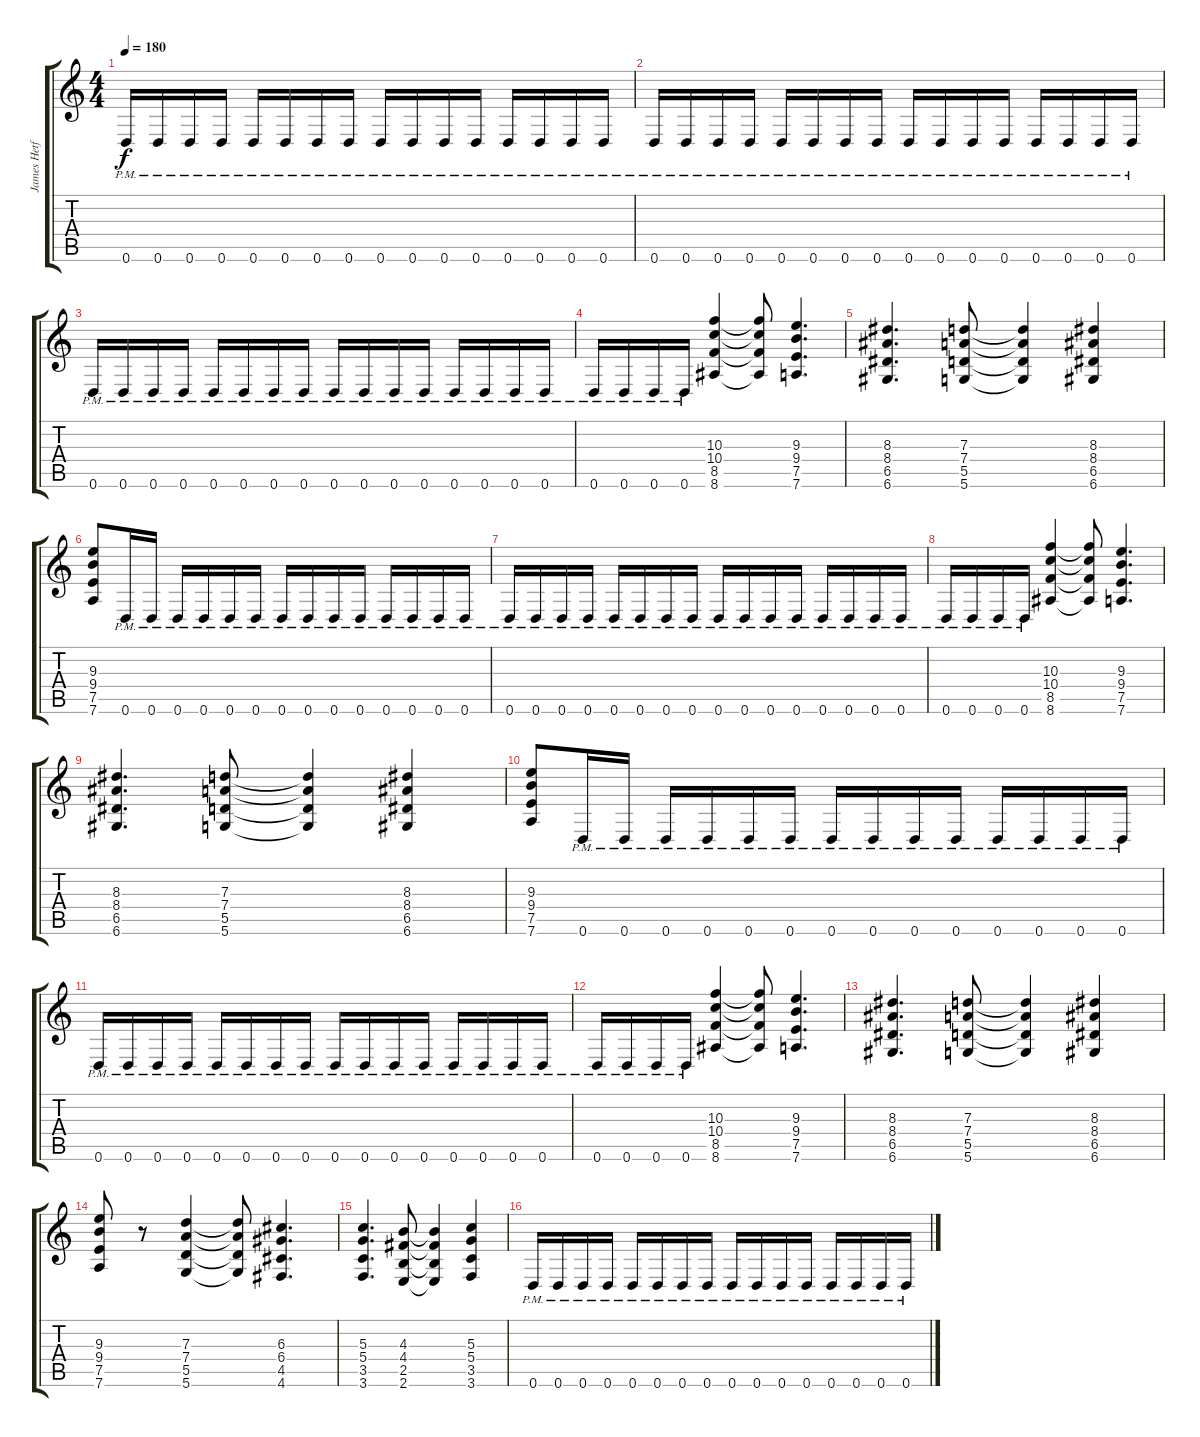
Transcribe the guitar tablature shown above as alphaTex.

\track ("James Hetfield Guitar" "James Hetf") {instrument distortionguitar}
\staff {score tabs}
\tuning (E4 B3 G3 D3 A2 D2) {hide}
\ts (4 4)
\tempo 180
\clef g2
\ks c
0.6{pm}.16{dy f} 0.6{pm}.16 0.6{pm}.16 0.6{pm}.16 0.6{pm}.16 0.6{pm}.16 0.6{pm}.16 0.6{pm}.16 0.6{pm}.16 0.6{pm}.16 0.6{pm}.16 0.6{pm}.16 0.6{pm}.16 0.6{pm}.16 0.6{pm}.16 0.6{pm}.16 |
0.6{pm}.16 0.6{pm}.16 0.6{pm}.16 0.6{pm}.16 0.6{pm}.16 0.6{pm}.16 0.6{pm}.16 0.6{pm}.16 0.6{pm}.16 0.6{pm}.16 0.6{pm}.16 0.6{pm}.16 0.6{pm}.16 0.6{pm}.16 0.6{pm}.16 0.6{pm}.16 |
0.6{pm}.16 0.6{pm}.16 0.6{pm}.16 0.6{pm}.16 0.6{pm}.16 0.6{pm}.16 0.6{pm}.16 0.6{pm}.16 0.6{pm}.16 0.6{pm}.16 0.6{pm}.16 0.6{pm}.16 0.6{pm}.16 0.6{pm}.16 0.6{pm}.16 0.6{pm}.16 |
0.6{pm}.16 0.6{pm}.16 0.6{pm}.16 0.6{pm}.16 (10.3 10.4 8.5 8.6).4 (10.3{t} 10.4{t} 8.5{t} 8.6{t}).8 (9.3 9.4 7.5 7.6).4{d} |
(8.3 8.4 6.5 6.6).4{d} (7.3 7.4 5.5 5.6).8 (7.3{t} 7.4{t} 5.5{t} 5.6{t}).4 (8.3 8.4 6.5 6.6).4 |
(9.3 9.4 7.5 7.6).8 0.6{pm}.16 0.6{pm}.16 0.6{pm}.16 0.6{pm}.16 0.6{pm}.16 0.6{pm}.16 0.6{pm}.16 0.6{pm}.16 0.6{pm}.16 0.6{pm}.16 0.6{pm}.16 0.6{pm}.16 0.6{pm}.16 0.6{pm}.16 |
0.6{pm}.16 0.6{pm}.16 0.6{pm}.16 0.6{pm}.16 0.6{pm}.16 0.6{pm}.16 0.6{pm}.16 0.6{pm}.16 0.6{pm}.16 0.6{pm}.16 0.6{pm}.16 0.6{pm}.16 0.6{pm}.16 0.6{pm}.16 0.6{pm}.16 0.6{pm}.16 |
0.6{pm}.16 0.6{pm}.16 0.6{pm}.16 0.6{pm}.16 (10.3 10.4 8.5 8.6).4 (10.3{t} 10.4{t} 8.5{t} 8.6{t}).8 (9.3 9.4 7.5 7.6).4{d} |
(8.3 8.4 6.5 6.6).4{d} (7.3 7.4 5.5 5.6).8 (7.3{t} 7.4{t} 5.5{t} 5.6{t}).4 (8.3 8.4 6.5 6.6).4 |
(9.3 9.4 7.5 7.6).8 0.6{pm}.16 0.6{pm}.16 0.6{pm}.16 0.6{pm}.16 0.6{pm}.16 0.6{pm}.16 0.6{pm}.16 0.6{pm}.16 0.6{pm}.16 0.6{pm}.16 0.6{pm}.16 0.6{pm}.16 0.6{pm}.16 0.6{pm}.16 |
0.6{pm}.16 0.6{pm}.16 0.6{pm}.16 0.6{pm}.16 0.6{pm}.16 0.6{pm}.16 0.6{pm}.16 0.6{pm}.16 0.6{pm}.16 0.6{pm}.16 0.6{pm}.16 0.6{pm}.16 0.6{pm}.16 0.6{pm}.16 0.6{pm}.16 0.6{pm}.16 |
0.6{pm}.16 0.6{pm}.16 0.6{pm}.16 0.6{pm}.16 (10.3 10.4 8.5 8.6).4 (10.3{t} 10.4{t} 8.5{t} 8.6{t}).8 (9.3 9.4 7.5 7.6).4{d} |
(8.3 8.4 6.5 6.6).4{d} (7.3 7.4 5.5 5.6).8 (7.3{t} 7.4{t} 5.5{t} 5.6{t}).4 (8.3 8.4 6.5 6.6).4 |
(9.3 9.4 7.5 7.6).8 r.8 (7.3 7.4 5.5 5.6).4 (7.3{t} 7.4{t} 5.5{t} 5.6{t}).8 (6.3 6.4 4.5 4.6).4{d} |
(5.3 5.4 3.5 3.6).4{d} (4.3 4.4 2.5 2.6).8 (4.3{t} 4.4{t} 2.5{t} 2.6{t}).4 (5.3 5.4 3.5 3.6).4 |
0.6{pm}.16 0.6{pm}.16 0.6{pm}.16 0.6{pm}.16 0.6{pm}.16 0.6{pm}.16 0.6{pm}.16 0.6{pm}.16 0.6{pm}.16 0.6{pm}.16 0.6{pm}.16 0.6{pm}.16 0.6{pm}.16 0.6{pm}.16 0.6{pm}.16 0.6{pm}.16
